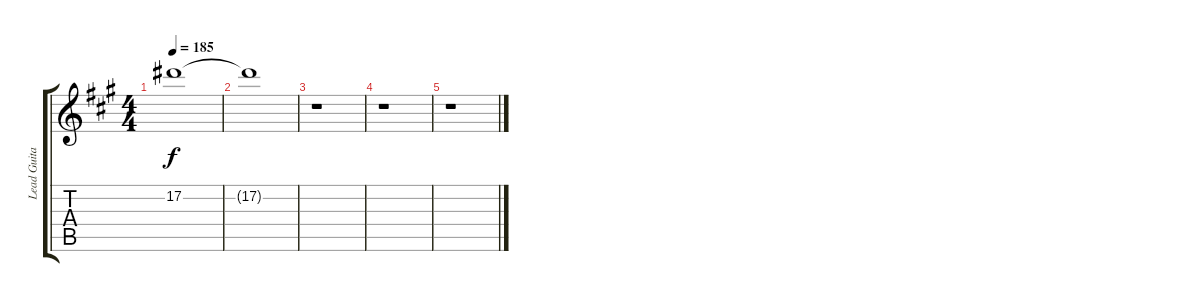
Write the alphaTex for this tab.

\track ("Lead Guitar" "Lead Guita") {instrument distortionguitar}
\staff {score tabs}
\tuning (Eb4 Bb3 Gb3 Db3 Ab2 Db2) {hide}
\ts (4 4)
\tempo 185
\clef g2
\ks f#minor
17.2{t}.1{dy f} |
17.2{t}.1 |
r.1 |
r.1 |
r.1
